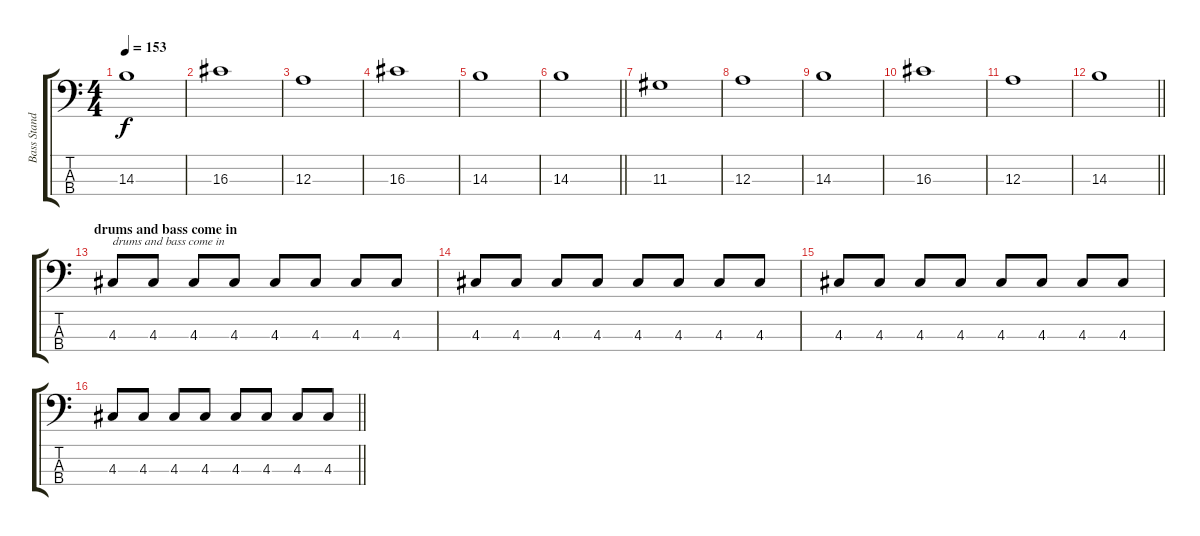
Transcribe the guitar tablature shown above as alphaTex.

\track ("Bass Standard Tuning" "Bass Stand") {instrument electricbassfinger}
\staff {score tabs}
\tuning (G2 D2 A1 E1) {hide}
\ts (4 4)
\tempo 153
\clef f4
\ks c
14.3.1{dy f} |
16.3.1 |
12.3.1 |
16.3.1 |
14.3.1 |
\barLineRight lightlight
14.3.1 |
11.3.1 |
12.3.1 |
14.3.1 |
16.3.1 |
12.3.1 |
\barLineRight lightlight
14.3.1 |
\section ("" "drums and bass come in")
4.3.8{txt "drums and bass come in"} 4.3.8 4.3.8 4.3.8 4.3.8 4.3.8 4.3.8 4.3.8 |
4.3.8 4.3.8 4.3.8 4.3.8 4.3.8 4.3.8 4.3.8 4.3.8 |
4.3.8 4.3.8 4.3.8 4.3.8 4.3.8 4.3.8 4.3.8 4.3.8 |
\barLineRight lightlight
4.3.8 4.3.8 4.3.8 4.3.8 4.3.8 4.3.8 4.3.8 4.3.8
